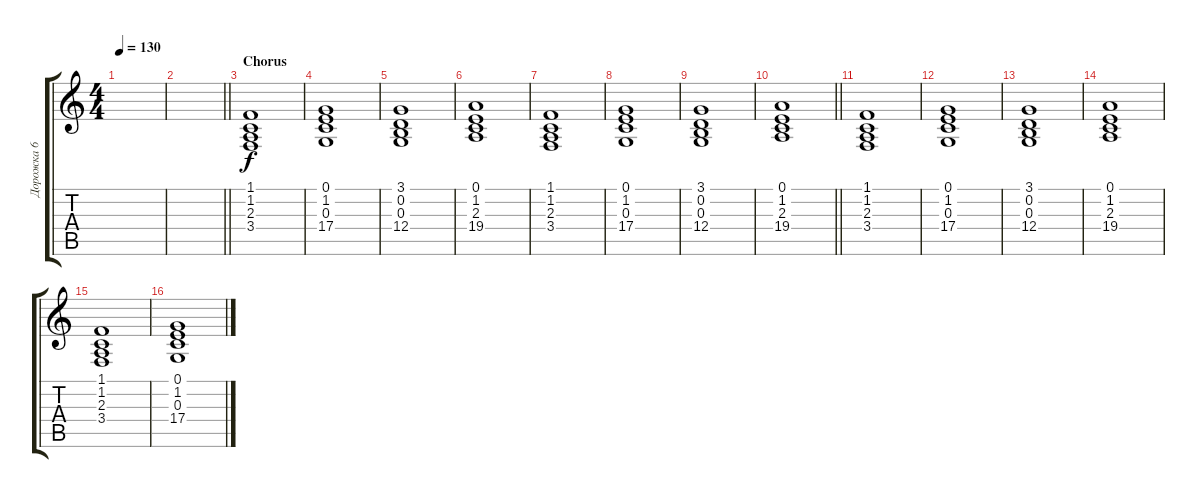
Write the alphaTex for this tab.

\track ("Дорожка 6" "Дорожка 6") {instrument lead2sawtooth}
\staff {score tabs}
\tuning (E4 B3 G3 D3 A2 E2) {hide}
\ts (4 4)
\tempo 130
\clef g2
\ks c
|
\barLineRight lightlight
|
\section ("" "Chorus")
(1.1 1.2 2.3 3.4).1 |
(0.1 1.2 0.3 17.4).1 |
(3.1 0.2 0.3 12.4).1 |
(0.1 1.2 2.3 19.4).1 |
(1.1 1.2 2.3 3.4).1 |
(0.1 1.2 0.3 17.4).1 |
(3.1 0.2 0.3 12.4).1 |
\barLineRight lightlight
(0.1 1.2 2.3 19.4).1 |
(1.1 1.2 2.3 3.4).1 |
(0.1 1.2 0.3 17.4).1 |
(3.1 0.2 0.3 12.4).1 |
(0.1 1.2 2.3 19.4).1 |
(1.1 1.2 2.3 3.4).1 |
(0.1 1.2 0.3 17.4).1
